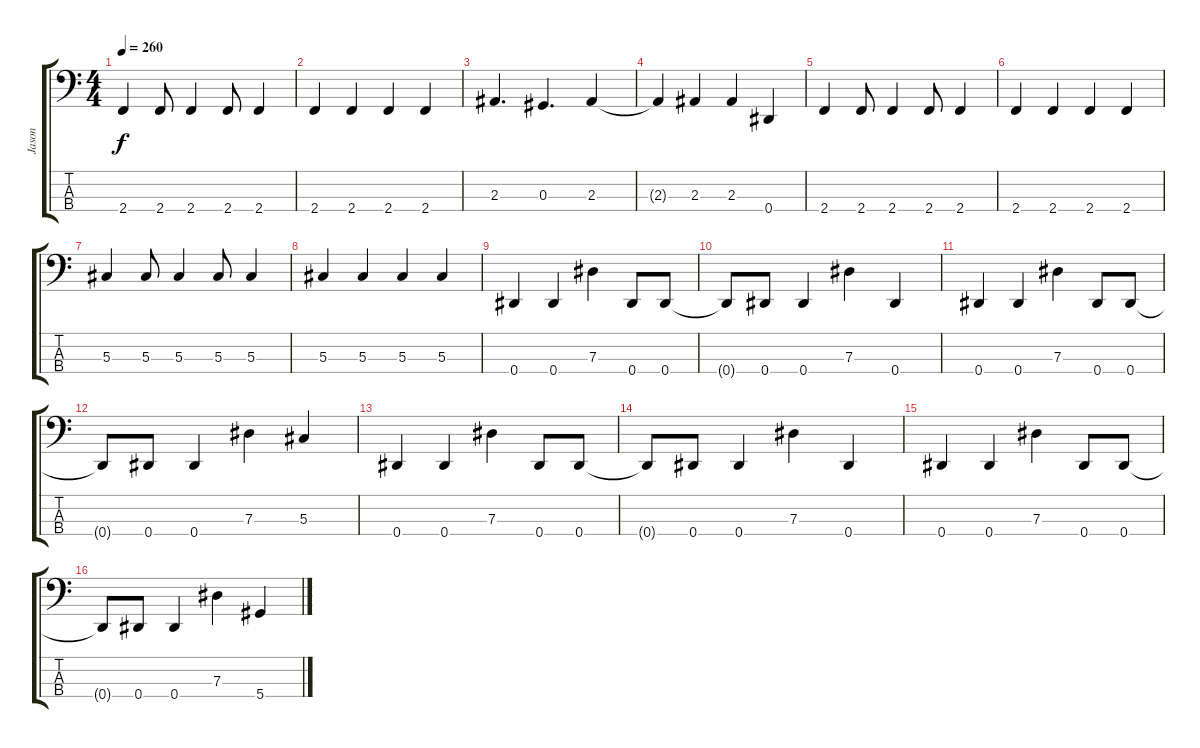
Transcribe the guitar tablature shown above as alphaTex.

\track ("Jason" "Jason") {instrument electricbasspick}
\staff {score tabs}
\tuning (Gb2 Db2 Ab1 Eb1) {hide}
\ts (4 4)
\tempo 260
\clef f4
\ks c
2.4.4{dy f} 2.4.8 2.4.4 2.4.8 2.4.4 |
2.4.4 2.4.4 2.4.4 2.4.4 |
2.3.4{d} 0.3.4{d} 2.3.4 |
2.3{t}.4 2.3.4 2.3.4 0.4.4 |
2.4.4 2.4.8 2.4.4 2.4.8 2.4.4 |
2.4.4 2.4.4 2.4.4 2.4.4 |
5.3.4 5.3.8 5.3.4 5.3.8 5.3.4 |
5.3.4 5.3.4 5.3.4 5.3.4 |
0.4.4 0.4.4 7.3.4 0.4.8 0.4.8 |
0.4{t}.8 0.4.8 0.4.4 7.3.4 0.4.4 |
0.4.4 0.4.4 7.3.4 0.4.8 0.4.8 |
0.4{t}.8 0.4.8 0.4.4 7.3.4 5.3.4 |
0.4.4 0.4.4 7.3.4 0.4.8 0.4.8 |
0.4{t}.8 0.4.8 0.4.4 7.3.4 0.4.4 |
0.4.4 0.4.4 7.3.4 0.4.8 0.4.8 |
0.4{t}.8 0.4.8 0.4.4 7.3.4 5.4.4
